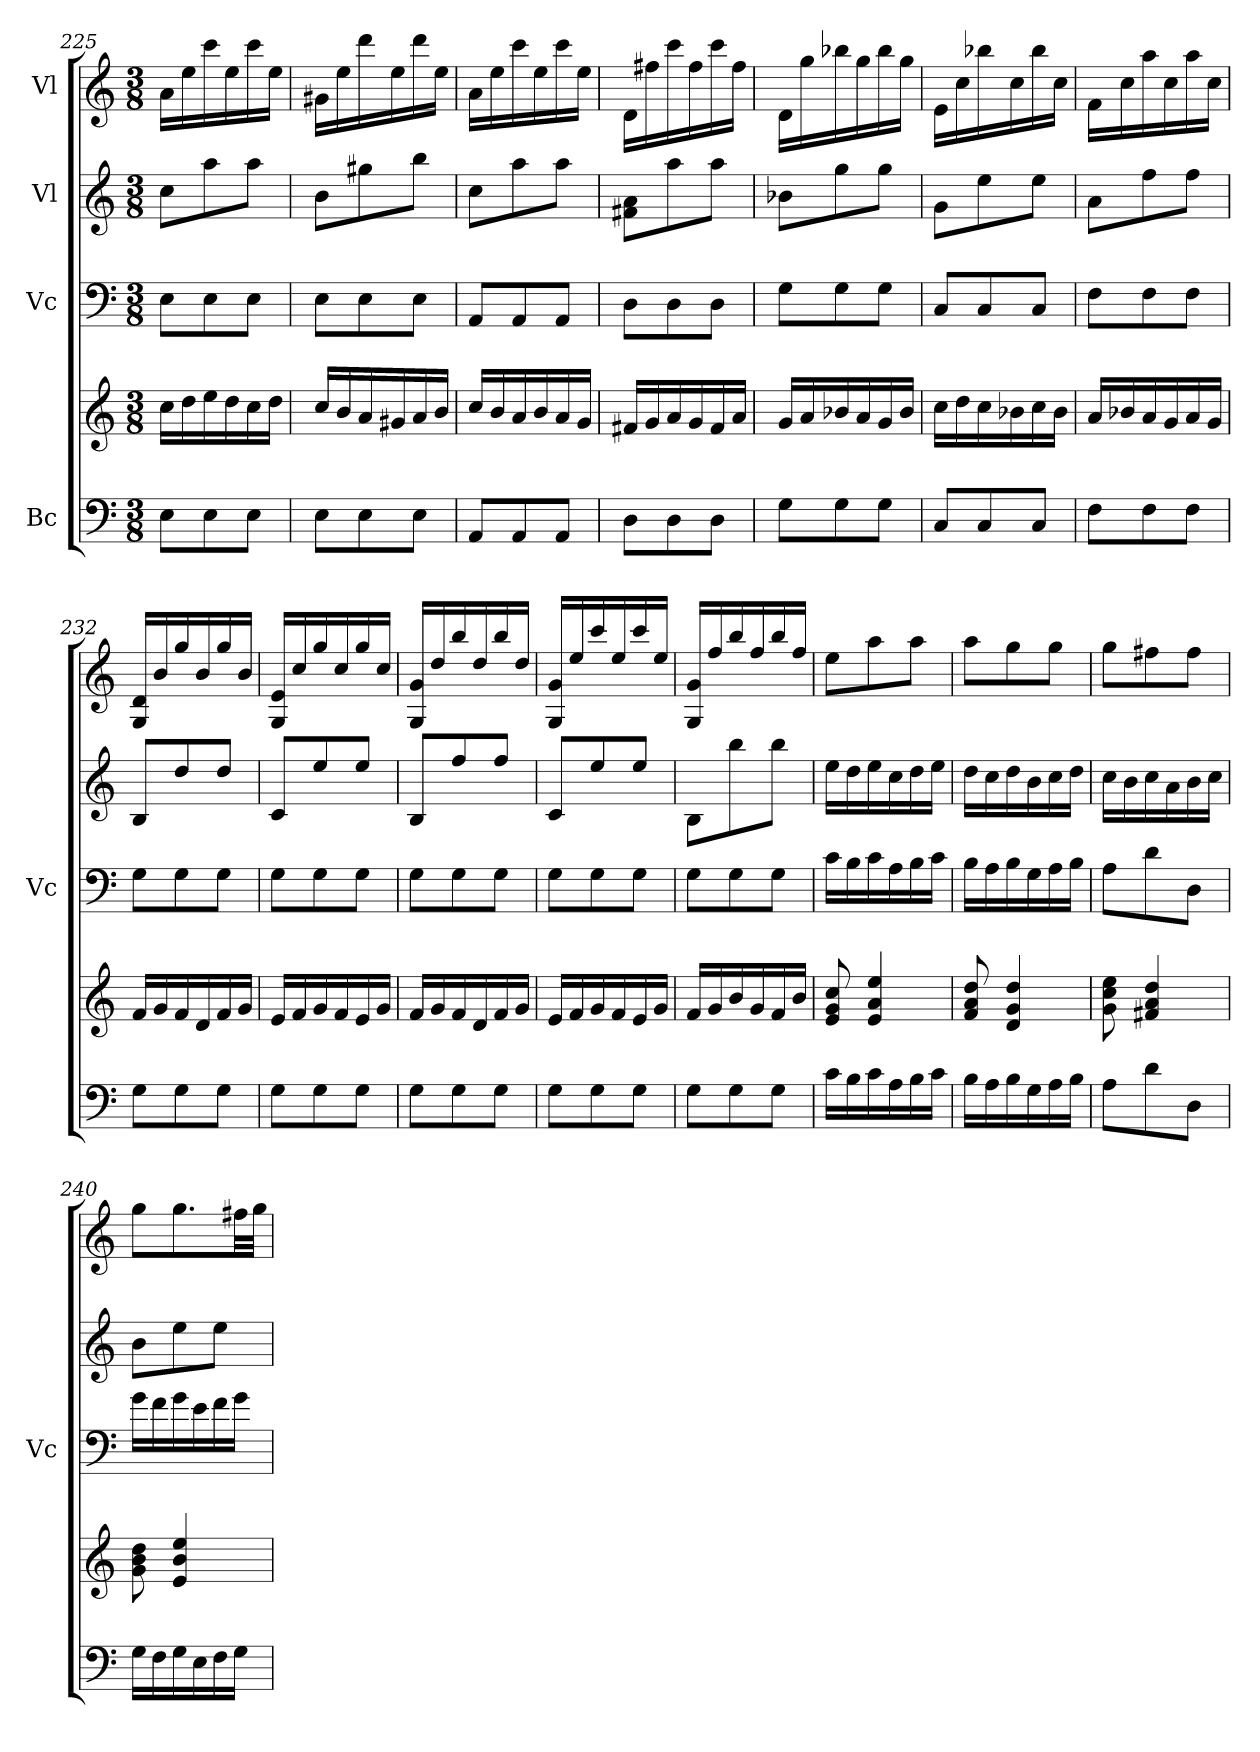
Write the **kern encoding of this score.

**kern	**kern	**kern	**kern	**kern
*part4	*part4	*part3	*part2	*part1
*staff5	*staff4	*staff3	*staff2	*staff1
*I"Bc	*	*I"Vc	*I"Vl	*I"Vl
*	*	*I'Vc	*	*
*clefF4	*clefG2	*clefF4	*clefG2	*clefG2
*k[]	*k[]	*k[]	*k[]	*k[]
*M3/8	*M3/8	*M3/8	*M3/8	*M3/8
=225	=225	=225	=225	=225
8E\L	16cc\LL	8E\L	8cc\L	16a\LL
.	16dd\	.	.	16ee\
8E\	16ee\	8E\	8aa\	16ccc\
.	16dd\	.	.	16ee\
8E\J	16cc\	8E\J	8aa\J	16ccc\
.	16dd\JJ	.	.	16ee\JJ
=226	=226	=226	=226	=226
8E\L	16cc/LL	8E\L	8b\L	16g#X\LL
.	16b/	.	.	16ee\
8E\	16a/	8E\	8gg#X\	16ddd\
.	16g#X/	.	.	16ee\
8E\J	16a/	8E\J	8bb\J	16ddd\
.	16b/JJ	.	.	16ee\JJ
=227	=227	=227	=227	=227
8AA/L	16cc/LL	8AA/L	8cc\L	16a\LL
.	16b/	.	.	16ee\
8AA/	16a/	8AA/	8aa\	16ccc\
.	16b/	.	.	16ee\
8AA/J	16a/	8AA/J	8aa\J	16ccc\
.	16g/JJ	.	.	16ee\JJ
=228	=228	=228	=228	=228
8D\L	16f#X/LL	8D\L	8f#X\ 8a\L	16d\LL
.	16g/	.	.	16ff#X\
8D\	16a/	8D\	8aa\	16ccc\
.	16g/	.	.	16ff#\
8D\J	16f#/	8D\J	8aa\J	16ccc\
.	16a/JJ	.	.	16ff#\JJ
=229	=229	=229	=229	=229
8G\L	16g/LL	8G\L	8b-X\L	16d\LL
.	16a/	.	.	16gg\
8G\	16b-X/	8G\	8gg\	16bb-X\
.	16a/	.	.	16gg\
8G\J	16g/	8G\J	8gg\J	16bb-\
.	16b-/JJ	.	.	16gg\JJ
!!LO:LB:g=z
=230	=230	=230	=230	=230
8C/L	16cc\LL	8C/L	8g\L	16e\LL
.	16dd\	.	.	16cc\
8C/	16cc\	8C/	8ee\	16bb-X\
.	16b-X\	.	.	16cc\
8C/J	16cc\	8C/J	8ee\J	16bb-\
.	16b-\JJ	.	.	16cc\JJ
=231	=231	=231	=231	=231
8F\L	16a/LL	8F\L	8a\L	16f\LL
.	16b-X/	.	.	16cc\
8F\	16a/	8F\	8ff\	16aa\
.	16g/	.	.	16cc\
8F\J	16a/	8F\J	8ff\J	16aa\
.	16g/JJ	.	.	16cc\JJ
=232	=232	=232	=232	=232
8G\L	16f/LL	8G\L	8B/L	16G/ 16d/LL
.	16g/	.	.	16b/
8G\	16f/	8G\	8dd/	16gg/
.	16d/	.	.	16b/
8G\J	16f/	8G\J	8dd/J	16gg/
.	16g/JJ	.	.	16b/JJ
=233	=233	=233	=233	=233
8G\L	16e/LL	8G\L	8c/L	16G/ 16e/LL
.	16f/	.	.	16cc/
8G\	16g/	8G\	8ee/	16gg/
.	16f/	.	.	16cc/
8G\J	16e/	8G\J	8ee/J	16gg/
.	16g/JJ	.	.	16cc/JJ
=234	=234	=234	=234	=234
8G\L	16f/LL	8G\L	8B/L	16G/ 16g/LL
.	16g/	.	.	16dd/
8G\	16f/	8G\	8ff/	16bb/
.	16d/	.	.	16dd/
8G\J	16f/	8G\J	8ff/J	16bb/
.	16g/JJ	.	.	16dd/JJ
=235	=235	=235	=235	=235
8G\L	16e/LL	8G\L	8c/L	16G/ 16g/LL
.	16f/	.	.	16ee/
8G\	16g/	8G\	8ee/	16ccc/
.	16f/	.	.	16ee/
8G\J	16e/	8G\J	8ee/J	16ccc/
.	16g/JJ	.	.	16ee/JJ
=236	=236	=236	=236	=236
8G\L	16f/LL	8G\L	8B\L	16G/ 16g/LL
.	16g/	.	.	16ff/
8G\	16b/	8G\	8bb\	16bb/
.	16g/	.	.	16ff/
8G\J	16f/	8G\J	8bb\J	16bb/
.	16b/JJ	.	.	16ff/JJ
=237	=237	=237	=237	=237
16c\LL	8e/ 8g/ 8cc/	16c\LL	16ee\LL	8ee\L
16B\	.	16B\	16dd\	.
16c\	4e/ 4a/ 4ee/	16c\	16ee\	8aa\
16A\	.	16A\	16cc\	.
16B\	.	16B\	16dd\	8aa\J
16c\JJ	.	16c\JJ	16ee\JJ	.
!!LO:PB:g=z
=238	=238	=238	=238	=238
16B\LL	8f/ 8a/ 8dd/	16B\LL	16dd\LL	8aa\L
16A\	.	16A\	16cc\	.
16B\	4d/ 4g/ 4dd/	16B\	16dd\	8gg\
16G\	.	16G\	16b\	.
16A\	.	16A\	16cc\	8gg\J
16B\JJ	.	16B\JJ	16dd\JJ	.
=239	=239	=239	=239	=239
8A\L	8g\ 8cc\ 8ee\	8A\L	16cc\LL	8gg\L
.	.	.	16b\	.
8d\	4f#X/ 4a/ 4dd/	8d\	16cc\	8ff#X\
.	.	.	16a\	.
8D\J	.	8D\J	16b\	8ff#\J
.	.	.	16cc\JJ	.
=240	=240	=240	=240	=240
16G\LL	8g\ 8b\ 8dd\	16g\LL	8b\L	8gg\L
16F\	.	16f\	.	.
16G\	4e/ 4b/ 4ee/	16g\	8ee\	8.gg\
16E\	.	16e\	.	.
16F\	.	16f\	8ee\J	.
16G\JJ	.	16g\JJ	.	32ff#X\LL
.	.	.	.	32gg\JJJ
=	=	=	=	=
*-	*-	*-	*-	*-
